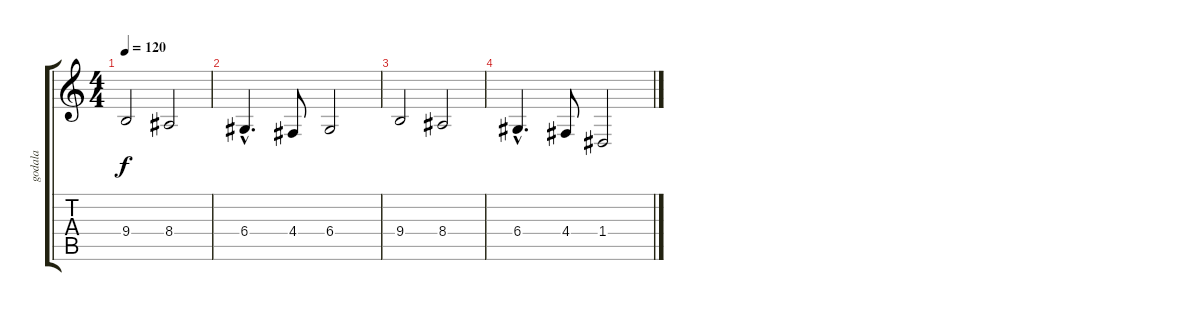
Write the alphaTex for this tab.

\track ("godala" "godala") {instrument stringensemble1}
\staff {score tabs}
\tuning (E4 B3 G3 D3 A2 E2) {hide}
\ts (4 4)
\tempo 120
\clef g2
\ks c
9.4.2{dy f} 8.4.2 |
6.4{hac}.4{d} 4.4.8 6.4.2 |
9.4.2 8.4.2 |
6.4{hac}.4{d} 4.4.8 1.4.2
